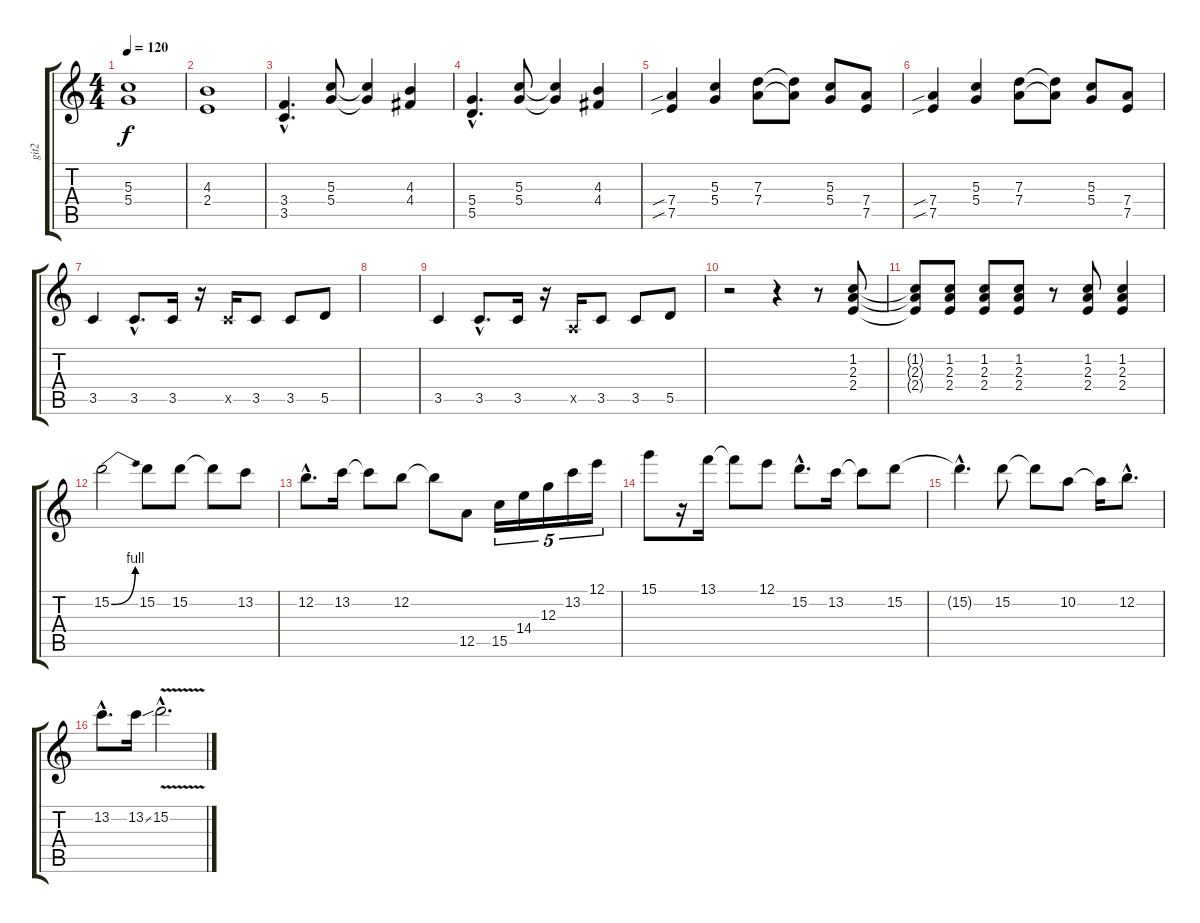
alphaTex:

\track ("git2" "git2") {instrument distortionguitar}
\staff {score tabs}
\tuning (E4 B3 G3 D3 A2 E2) {hide}
\ts (4 4)
\tempo 120
\clef g2
\ks c
(5.3 5.4).1{dy f} |
(4.3 2.4).1 |
(3.4{hac} 3.5{hac}).4{d} (5.3 5.4).8 (5.3{t} 5.4{t}).4 (4.3 4.4).4 |
(5.4{hac} 5.5{hac}).4{d} (5.3 5.4).8 (5.3{t} 5.4{t}).4 (4.3 4.4).4 |
(7.4{sib} 7.5{sib}).4 (5.3 5.4).4 (7.3 7.4).8 (7.3{t} 7.4{t}).8 (5.3 5.4).8 (7.4 7.5).8 |
(7.4{sib} 7.5{sib}).4 (5.3 5.4).4 (7.3 7.4).8 (7.3{t} 7.4{t}).8 (5.3 5.4).8 (7.4 7.5).8 |
3.5.4 3.5{hac}.8{d} 3.5.16 r.16 3.5{x}.16 3.5.8 3.5.8 5.5.8 |
|
3.5.4 3.5{hac}.8{d} 3.5.16 r.16 0.5{x}.16 3.5.8 3.5.8 5.5.8 |
r.2 r.4 r.8 (1.2 2.3 2.4).8 |
(1.2{t} 2.3{t} 2.4{t}).8 (1.2 2.3 2.4).8 (1.2 2.3 2.4).8 (1.2 2.3 2.4).8 r.8 (1.2 2.3 2.4).8 (1.2 2.3 2.4).4 |
15.2{be (bend 0 0 60 4)}.2 15.2.8 15.2.8 15.2{t}.8 13.2.8 |
12.2{hac}.8{d} 13.2.16 13.2{t}.8 12.2.8 12.2{t}.8 12.5.8 15.5.16{tu (5 4)} 14.4.16{tu (5 4)} 12.3.16{tu (5 4)} 13.2.16{tu (5 4)} 12.1.16{tu (5 4)} |
15.1.8 r.16 13.1.16 13.1{t}.8 12.1.8 15.2{hac}.8{d} 13.2.16 13.2{t}.8 15.2.8 |
15.2{hac t}.4{d} 15.2.8 15.2{t}.8 10.2.8 10.2{t}.16 12.2{hac}.8{d} |
13.2{hac}.8{d} 13.2{ss}.16 15.2{v hac}.2{d}
